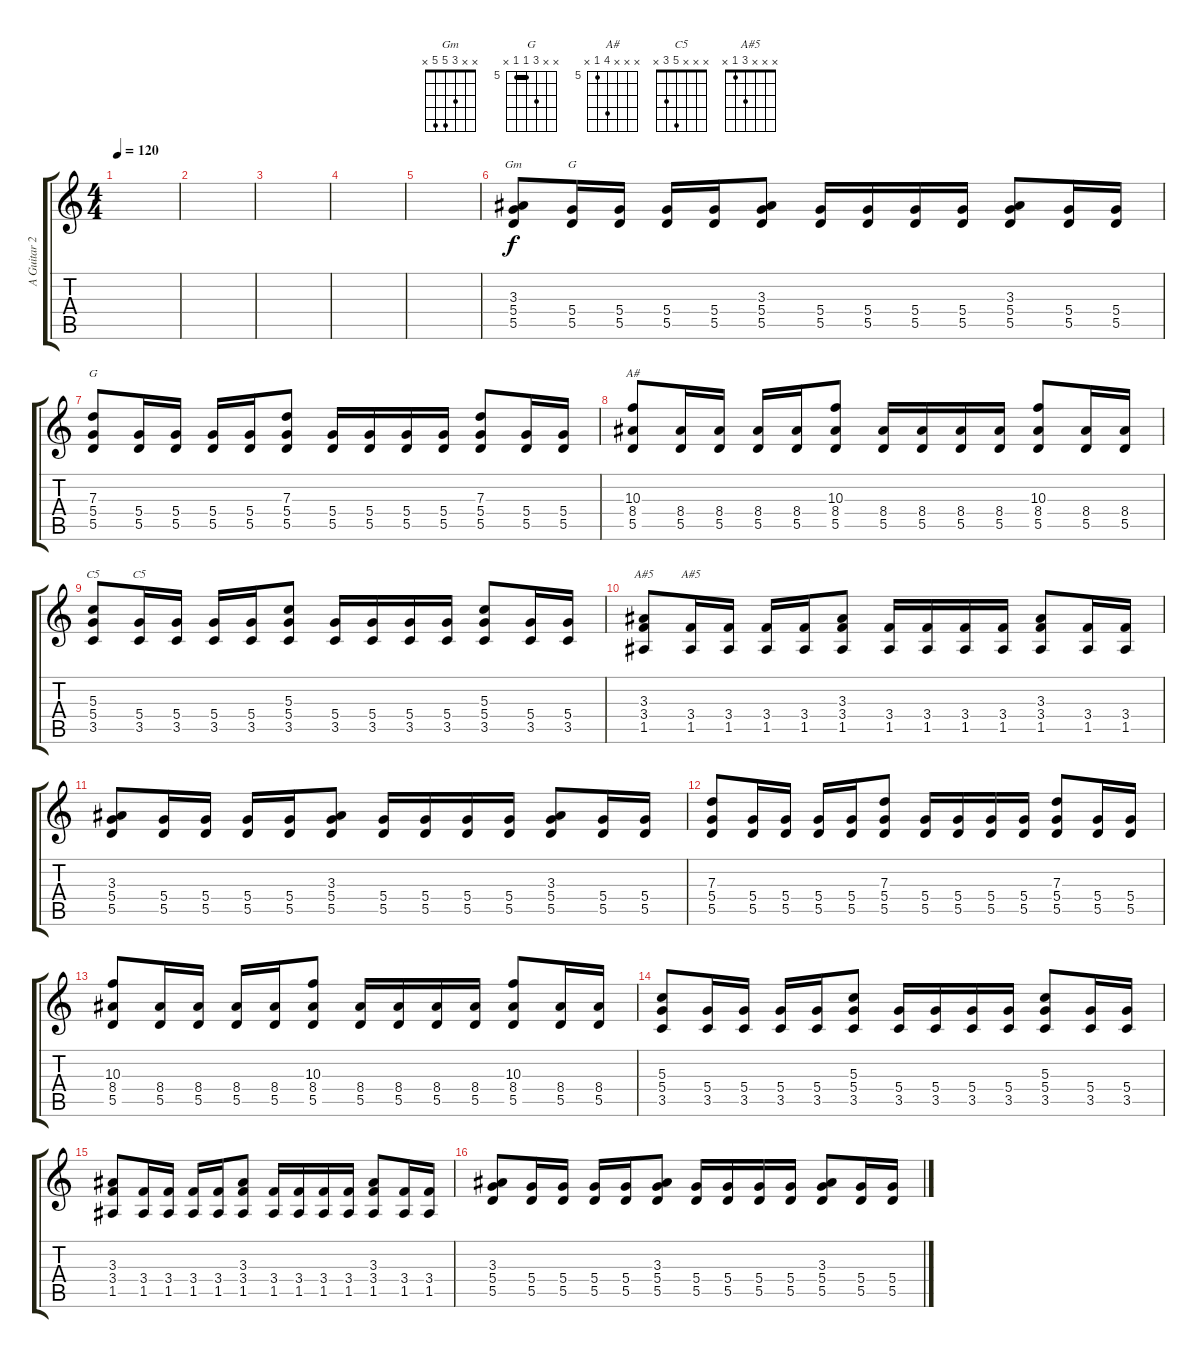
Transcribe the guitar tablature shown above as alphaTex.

\track ("A Guitar 2" "A Guitar 2") {instrument acousticguitarsteel}
\staff {score tabs}
\tuning (E4 B3 G3 D3 A2 E2) {hide}
\chord ("Gm" x x 3 5 5 x)
\chord ("G" x x x 5 5 x) {barre 5}
\chord ("G" x x 7 5 5 x) {firstfret 5 barre 5}
\chord ("A#" x x x 8 5 x) {firstfret 5}
\chord ("C5" x x 5 5 3 x) {barre 5}
\chord ("C5" x x x 5 3 x)
\chord ("A#5" x x 3 3 1 x) {barre 3}
\chord ("A#5" x x x 3 1 x)
\ts (4 4)
\tempo 120
\clef g2
\ks c
|
|
|
|
|
(3.3 5.4 5.5).8{ch "Gm"} (5.4 5.5).16{ch "G"} (5.4 5.5).16 (5.4 5.5).16 (5.4 5.5).16 (3.3 5.4 5.5).8 (5.4 5.5).16 (5.4 5.5).16 (5.4 5.5).16 (5.4 5.5).16 (3.3 5.4 5.5).8 (5.4 5.5).16 (5.4 5.5).16 |
(7.3 5.4 5.5).8{ch "G"} (5.4 5.5).16 (5.4 5.5).16 (5.4 5.5).16 (5.4 5.5).16 (7.3 5.4 5.5).8 (5.4 5.5).16 (5.4 5.5).16 (5.4 5.5).16 (5.4 5.5).16 (7.3 5.4 5.5).8 (5.4 5.5).16 (5.4 5.5).16 |
(10.3 8.4 5.5).8{ch "A#"} (8.4 5.5).16 (8.4 5.5).16 (8.4 5.5).16 (8.4 5.5).16 (10.3 8.4 5.5).8 (8.4 5.5).16 (8.4 5.5).16 (8.4 5.5).16 (8.4 5.5).16 (10.3 8.4 5.5).8 (8.4 5.5).16 (8.4 5.5).16 |
(5.3 5.4 3.5).8{ch "C5"} (5.4 3.5).16{ch "C5"} (5.4 3.5).16 (5.4 3.5).16 (5.4 3.5).16 (5.3 5.4 3.5).8 (5.4 3.5).16 (5.4 3.5).16 (5.4 3.5).16 (5.4 3.5).16 (5.3 5.4 3.5).8 (5.4 3.5).16 (5.4 3.5).16 |
(3.3 3.4 1.5).8{ch "A#5"} (3.4 1.5).16{ch "A#5"} (3.4 1.5).16 (3.4 1.5).16 (3.4 1.5).16 (3.3 3.4 1.5).8 (3.4 1.5).16 (3.4 1.5).16 (3.4 1.5).16 (3.4 1.5).16 (3.3 3.4 1.5).8 (3.4 1.5).16 (3.4 1.5).16 |
(3.3 5.4 5.5).8 (5.4 5.5).16 (5.4 5.5).16 (5.4 5.5).16 (5.4 5.5).16 (3.3 5.4 5.5).8 (5.4 5.5).16 (5.4 5.5).16 (5.4 5.5).16 (5.4 5.5).16 (3.3 5.4 5.5).8 (5.4 5.5).16 (5.4 5.5).16 |
(7.3 5.4 5.5).8 (5.4 5.5).16 (5.4 5.5).16 (5.4 5.5).16 (5.4 5.5).16 (7.3 5.4 5.5).8 (5.4 5.5).16 (5.4 5.5).16 (5.4 5.5).16 (5.4 5.5).16 (7.3 5.4 5.5).8 (5.4 5.5).16 (5.4 5.5).16 |
(10.3 8.4 5.5).8 (8.4 5.5).16 (8.4 5.5).16 (8.4 5.5).16 (8.4 5.5).16 (10.3 8.4 5.5).8 (8.4 5.5).16 (8.4 5.5).16 (8.4 5.5).16 (8.4 5.5).16 (10.3 8.4 5.5).8 (8.4 5.5).16 (8.4 5.5).16 |
(5.3 5.4 3.5).8 (5.4 3.5).16 (5.4 3.5).16 (5.4 3.5).16 (5.4 3.5).16 (5.3 5.4 3.5).8 (5.4 3.5).16 (5.4 3.5).16 (5.4 3.5).16 (5.4 3.5).16 (5.3 5.4 3.5).8 (5.4 3.5).16 (5.4 3.5).16 |
(3.3 3.4 1.5).8 (3.4 1.5).16 (3.4 1.5).16 (3.4 1.5).16 (3.4 1.5).16 (3.3 3.4 1.5).8 (3.4 1.5).16 (3.4 1.5).16 (3.4 1.5).16 (3.4 1.5).16 (3.3 3.4 1.5).8 (3.4 1.5).16 (3.4 1.5).16 |
(3.3 5.4 5.5).8 (5.4 5.5).16 (5.4 5.5).16 (5.4 5.5).16 (5.4 5.5).16 (3.3 5.4 5.5).8 (5.4 5.5).16 (5.4 5.5).16 (5.4 5.5).16 (5.4 5.5).16 (3.3 5.4 5.5).8 (5.4 5.5).16 (5.4 5.5).16
